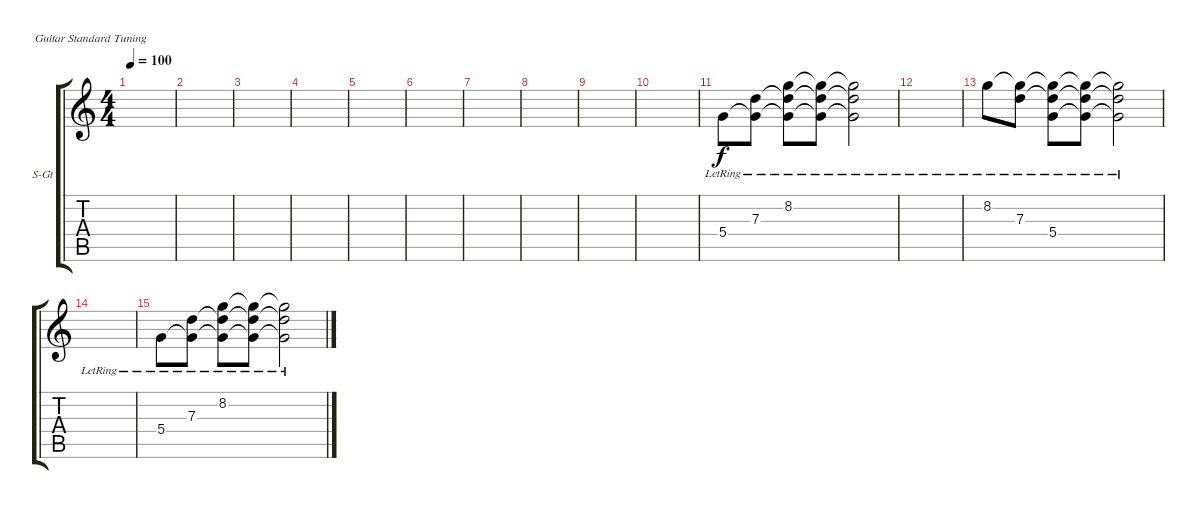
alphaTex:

\defaultSystemsLayout 4
\bracketExtendMode groupsimilarinstruments
\firstSystemTrackNameOrientation horizontal
\otherSystemsTrackNameOrientation horizontal
\track ("Steel Guitar" "S-Gt") {instrument acousticguitarsteel}
\staff {score tabs}
\tuning (E4 B3 G3 D3 A2 E2)
\ts (4 4)
\tempo 100
\clef g2
\ks c
|
|
|
|
|
|
|
|
|
|
5.4{lr}.8 (7.3{lr} 5.4{lr t}).8 (8.2{lr} 5.4{lr t} 7.3{lr t}).8 (8.2{lr t} 7.3{lr t} 5.4{lr t}).8 (5.4{lr t} 7.3{lr t} 8.2{lr t}).2 |
|
8.2{lr}.8 (7.3{lr} 8.2{lr t}).8 (5.4{lr} 7.3{lr t} 8.2{lr t}).8 (8.2{lr t} 7.3{lr t} 5.4{lr t}).8 (8.2{lr t} 7.3{lr t} 5.4{lr t}).2 |
|
5.4{lr}.8 (7.3{lr} 5.4{lr t}).8 (8.2{lr} 5.4{lr t} 7.3{lr t}).8 (8.2{lr t} 7.3{lr t} 5.4{lr t}).8 (5.4{lr t} 7.3{lr t} 8.2{lr t}).2
